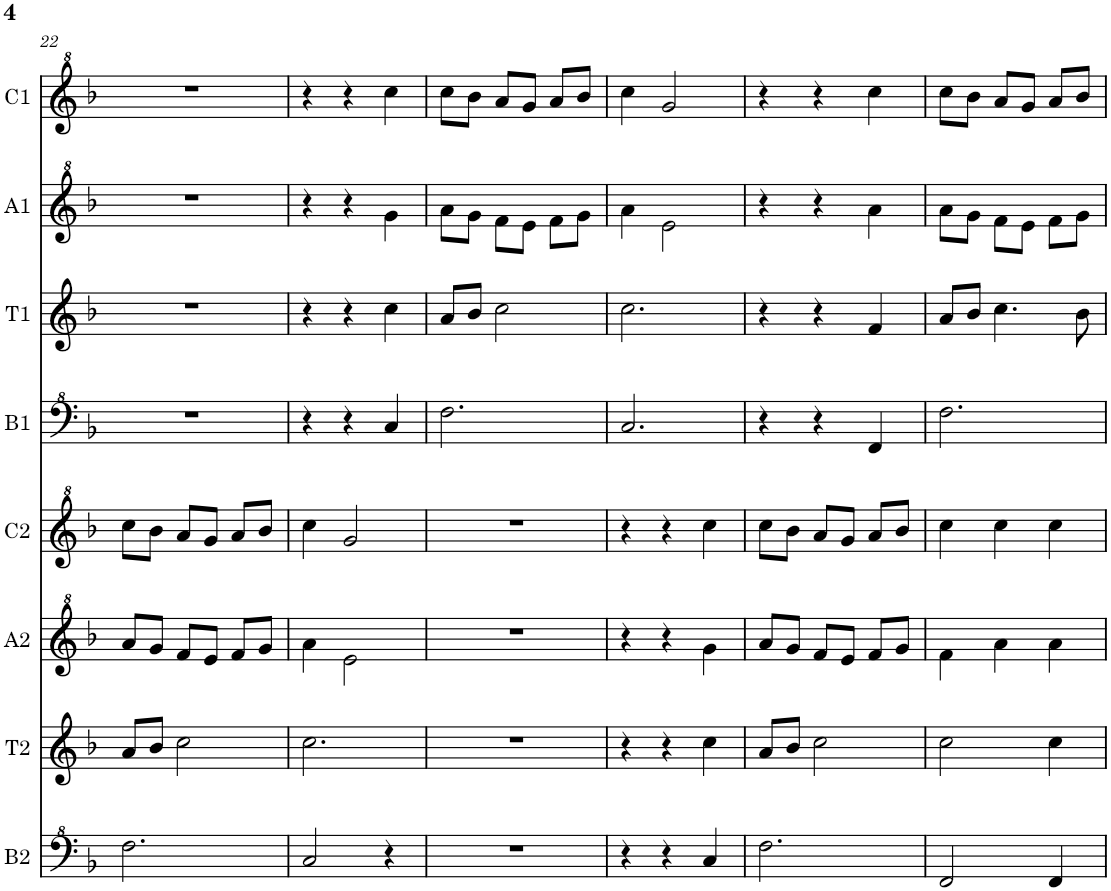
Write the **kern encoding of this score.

**kern	**kern	**kern	**kern	**kern	**kern	**kern	**kern
*part8	*part7	*part6	*part5	*part4	*part3	*part2	*part1
*staff8	*staff7	*staff6	*staff5	*staff4	*staff3	*staff2	*staff1
*I"Bass 2	*I"Tenor 2	*I"Alto 2	*I"Cantus 2	*I"Bass 1	*I"Tenor 1	*I"Alto 1	*I"Cantus 1
*I'B2	*I'T2	*I'A2	*I'C2	*I'B1	*I'T1	*I'A1	*I'C1
!!LO:PB:g=z
*clefF^4	*clefG2	*clefG^2	*clefG^2	*clefF^4	*clefG2	*clefG^2	*clefG^2
*k[b-]	*k[b-]	*k[b-]	*k[b-]	*k[b-]	*k[b-]	*k[b-]	*k[b-]
*M3/4	*M3/4	*M3/4	*M3/4	*M3/4	*M3/4	*M3/4	*M3/4
=22	=22	=22	=22	=22	=22	=22	=22
2.f\	8a/L	8aa/L	8ccc\L	2.r	2.r	2.r	2.r
.	8b-/J	8gg/J	8bb-\J	.	.	.	.
.	2cc\	8ff/L	8aa/L	.	.	.	.
.	.	8ee/J	8gg/J	.	.	.	.
.	.	8ff/L	8aa/L	.	.	.	.
.	.	8gg/J	8bb-/J	.	.	.	.
=23	=23	=23	=23	=23	=23	=23	=23
2c/	2.cc\	4aa\	4ccc\	4r	4r	4r	4r
.	.	2ee\	2gg/	4r	4r	4r	4r
4r	.	.	.	4c/	4cc\	4gg\	4ccc\
=24	=24	=24	=24	=24	=24	=24	=24
2.r	2.r	2.r	2.r	2.f\	8a/L	8aa\L	8ccc\L
.	.	.	.	.	8b-/J	8gg\J	8bb-\J
.	.	.	.	.	2cc\	8ff\L	8aa/L
.	.	.	.	.	.	8ee\J	8gg/J
.	.	.	.	.	.	8ff\L	8aa/L
.	.	.	.	.	.	8gg\J	8bb-/J
=25	=25	=25	=25	=25	=25	=25	=25
4r	4r	4r	4r	2.c/	2.cc\	4aa\	4ccc\
4r	4r	4r	4r	.	.	2ee\	2gg/
4c/	4cc\	4gg\	4ccc\	.	.	.	.
=26	=26	=26	=26	=26	=26	=26	=26
2.f\	8a/L	8aa/L	8ccc\L	4r	4r	4r	4r
.	8b-/J	8gg/J	8bb-\J	.	.	.	.
.	2cc\	8ff/L	8aa/L	4r	4r	4r	4r
.	.	8ee/J	8gg/J	.	.	.	.
.	.	8ff/L	8aa/L	4F/	4f/	4aa\	4ccc\
.	.	8gg/J	8bb-/J	.	.	.	.
=27	=27	=27	=27	=27	=27	=27	=27
2F/	2cc\	4ff\	4ccc\	2.f\	8a/L	8aa\L	8ccc\L
.	.	.	.	.	8b-/J	8gg\J	8bb-\J
.	.	4aa\	4ccc\	.	4.cc\	8ff\L	8aa/L
.	.	.	.	.	.	8ee\J	8gg/J
4F/	4cc\	4aa\	4ccc\	.	.	8ff\L	8aa/L
.	.	.	.	.	8b-\	8gg\J	8bb-/J
=	=	=	=	=	=	=	=
*-	*-	*-	*-	*-	*-	*-	*-
